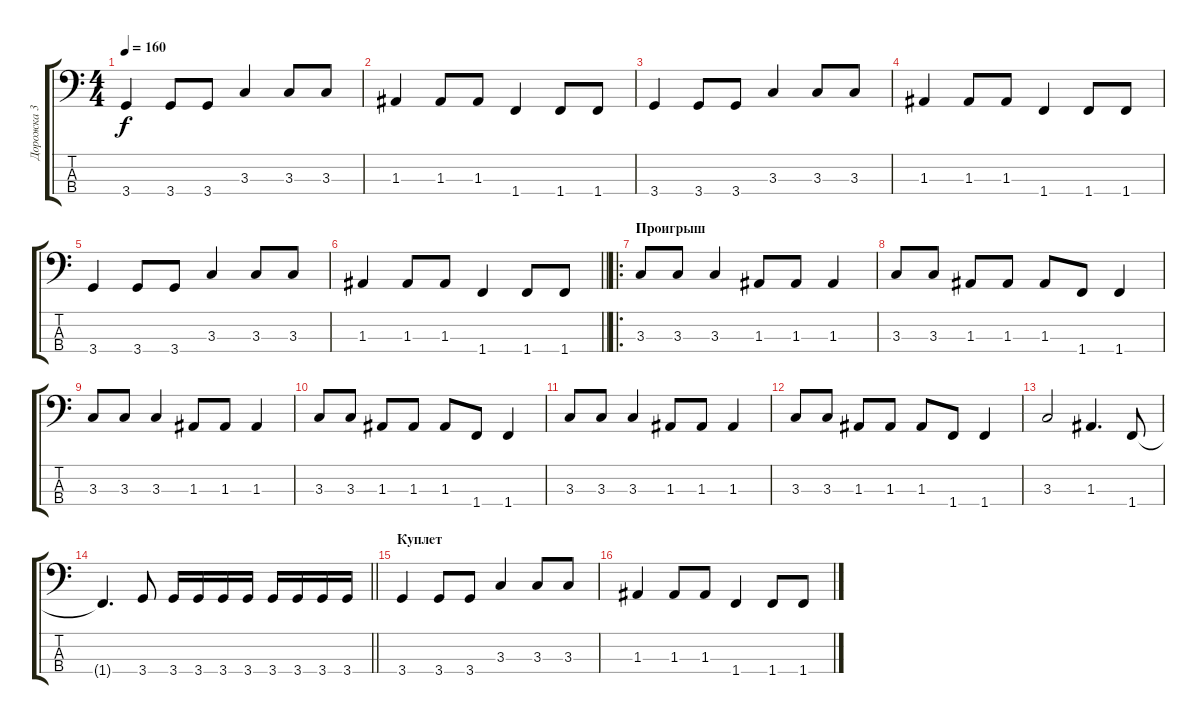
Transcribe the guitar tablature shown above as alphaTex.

\track ("Дорожка 3" "Дорожка 3") {instrument electricbasspick}
\staff {score tabs}
\tuning (G2 D2 A1 E1) {hide}
\ts (4 4)
\tempo 160
\clef f4
\ks c
3.4.4{dy f} 3.4.8 3.4.8 3.3.4 3.3.8 3.3.8 |
1.3.4 1.3.8 1.3.8 1.4.4 1.4.8 1.4.8 |
3.4.4 3.4.8 3.4.8 3.3.4 3.3.8 3.3.8 |
1.3.4 1.3.8 1.3.8 1.4.4 1.4.8 1.4.8 |
3.4.4 3.4.8 3.4.8 3.3.4 3.3.8 3.3.8 |
\barLineRight lightlight
1.3.4 1.3.8 1.3.8 1.4.4 1.4.8 1.4.8 |
\ro
\section ("" "Проигрыш")
3.3.8 3.3.8 3.3.4 1.3.8 1.3.8 1.3.4 |
3.3.8 3.3.8 1.3.8 1.3.8 1.3.8 1.4.8 1.4.4 |
3.3.8 3.3.8 3.3.4 1.3.8 1.3.8 1.3.4 |
3.3.8 3.3.8 1.3.8 1.3.8 1.3.8 1.4.8 1.4.4 |
3.3.8 3.3.8 3.3.4 1.3.8 1.3.8 1.3.4 |
3.3.8 3.3.8 1.3.8 1.3.8 1.3.8 1.4.8 1.4.4 |
3.3.2 1.3.4{d} 1.4.8 |
\barLineRight lightlight
1.4{t}.4{d} 3.4.8 3.4.16 3.4.16 3.4.16 3.4.16 3.4.16 3.4.16 3.4.16 3.4.16 |
\section ("" "Куплет")
3.4.4 3.4.8 3.4.8 3.3.4 3.3.8 3.3.8 |
1.3.4 1.3.8 1.3.8 1.4.4 1.4.8 1.4.8
